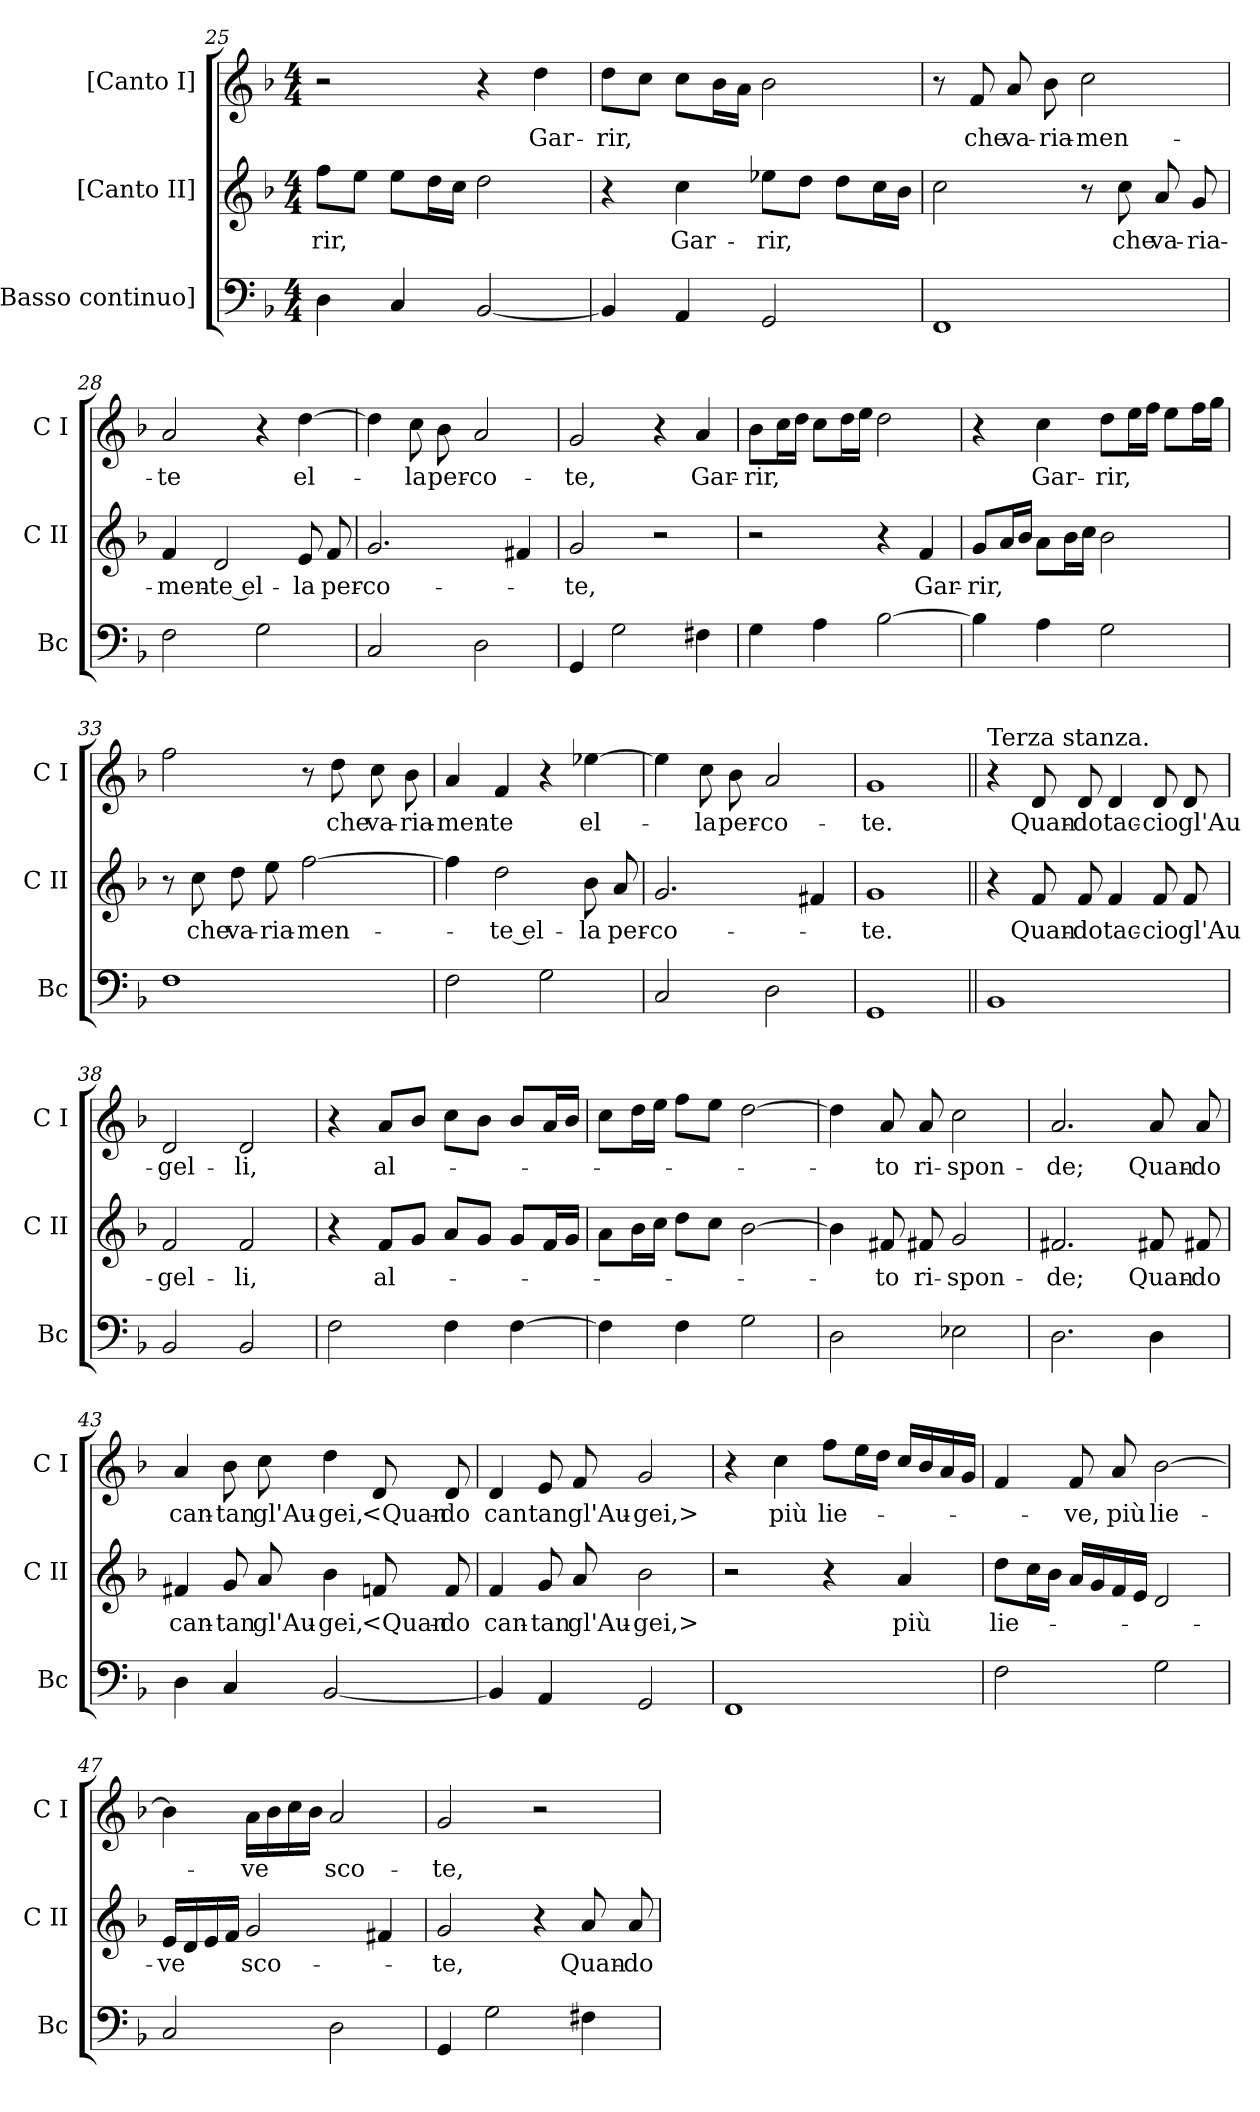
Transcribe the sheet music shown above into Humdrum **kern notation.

**kern	**kern	**text	**kern	**text
*part3	*part2	*part2	*part1	*part1
*staff3	*staff2	*staff2	*staff1	*staff1
*I"[Basso continuo]	*I"[Canto II]	*	*I"[Canto I]	*
*I'Bc	*I'C II	*	*I'C I	*
*clefF4	*clefG2	*	*clefG2	*
*k[b-]	*k[b-]	*	*k[b-]	*
*F:	*F:	*	*F:	*
*M4/4	*M4/4	*	*M4/4	*
=25	=25	=25	=25	=25
4D	8ffL	-rir,	2r	.
.	8eeJ	.	.	.
4C	8eeL	.	.	.
.	16ddL	.	.	.
.	16ccJJ	.	.	.
[2BB-	2dd	.	4r	.
.	.	.	4dd	Gar-
=26	=26	=26	=26	=26
4BB-]	4r	.	8ddL	-rir,
.	.	.	8ccJ	.
4AA	4cc	Gar-	8ccL	.
.	.	.	16b-L	.
.	.	.	16aJJ	.
2GG	8ee-XL	-rir,	2b-	.
.	8ddJ	.	.	.
.	8ddL	.	.	.
.	16ccL	.	.	.
.	16b-JJ	.	.	.
=27	=27	=27	=27	=27
1FF	2cc	.	8r	.
.	.	.	8f	che
.	.	.	8a	va-
.	.	.	8b-	-ria-
.	8r	.	2cc	-men-
.	8cc	che	.	.
.	8a	va-	.	.
.	8g	-ria-	.	.
=28	=28	=28	=28	=28
2F	4f	-men-	2a	-te
.	2d	-te el-	.	.
2G	.	.	4r	.
.	8e	-la	[4dd	el-
.	8f	per-	.	.
=29	=29	=29	=29	=29
2C	2.g	-co-	4dd]	.
.	.	.	8cc	-la
.	.	.	8b-	per-
2D	.	.	2a	-co-
.	4f#X	.	.	.
=30	=30	=30	=30	=30
4GG	2g	-te,	2g	-te,
2G	.	.	.	.
.	2r	.	4r	.
4F#X	.	.	4a	Gar-
=31	=31	=31	=31	=31
4G	2r	.	8b-L	-rir,
.	.	.	16ccL	.
.	.	.	16ddJJ	.
4A	.	.	8ccL	.
.	.	.	16ddL	.
.	.	.	16eeJJ	.
[2B-	4r	.	2dd	.
.	4f	Gar-	.	.
=32	=32	=32	=32	=32
4B-]	8gL	-rir,	4r	.
.	16aL	.	.	.
.	16b-JJ	.	.	.
4A	8aL	.	4cc	Gar-
.	16b-L	.	.	.
.	16ccJJ	.	.	.
2G	2b-	.	8ddL	-rir,
.	.	.	16eeL	.
.	.	.	16ffJJ	.
.	.	.	8eeL	.
.	.	.	16ffL	.
.	.	.	16ggJJ	.
=33	=33	=33	=33	=33
1F	8r	.	2ff	.
.	8cc	che	.	.
.	8dd	va-	.	.
.	8ee	-ria-	.	.
.	[2ff	-men-	8r	.
.	.	.	8dd	che
.	.	.	8cc	va-
.	.	.	8b-	-ria-
=34	=34	=34	=34	=34
2F	4ff]	.	4a	-men-
.	2dd	-te el-	4f	-te
2G	.	.	4r	.
.	8b-	-la	[4ee-X	el-
.	8a	per-	.	.
=35	=35	=35	=35	=35
2C	2.g	-co-	4ee-]	.
.	.	.	8cc	-la
.	.	.	8b-	per-
2D	.	.	2a	-co-
.	4f#X	.	.	.
=36	=36	=36	=36	=36
1GG	1g	-te.	1g	-te.
=37||	=37||	=37||	=37||	=37||
!	!	!	!LO:TX:a:t=Terza stanza.	!
1BB-	4r	.	4r	.
.	8f	Quan-	8d	Quan-
.	8f	-do	8d	-do
.	4f	tac-	4d	tac-
.	8f	-cio	8d	-cio
.	8f	gl'Au-	8d	gl'Au-
=38	=38	=38	=38	=38
2BB-	2f	-gel-	2d	-gel-
2BB-	2f	-li,	2d	-li,
=39	=39	=39	=39	=39
2F	4r	.	4r	.
.	8fL	al-	8aL	al-
.	8gJ	.	8b-J	.
4F	8aL	.	8ccL	.
.	8gJ	.	8b-J	.
[4F	8gL	.	8b-L	.
.	16fL	.	16aL	.
.	16gJJ	.	16b-JJ	.
=40	=40	=40	=40	=40
4F]	8aL	.	8ccL	.
.	16b-L	.	16ddL	.
.	16ccJJ	.	16eeJJ	.
4F	8ddL	.	8ffL	.
.	8ccJ	.	8eeJ	.
2G	[2b-	.	[2dd	.
=41	=41	=41	=41	=41
2D	4b-]	.	4dd]	.
.	8f#X	-to	8a	-to
.	8f#X	ri-	8a	ri-
2E-X	2g	-spon-	2cc	-spon-
=42	=42	=42	=42	=42
2.D	2.f#X	-de;	2.a	-de;
4D	8f#X	Quan-	8a	Quan-
.	8f#X	-do	8a	-do
=43	=43	=43	=43	=43
4D	4f#X	can-	4a	can-
4C	8g	-tan	8b-	-tan
.	8a	gl'Au-	8cc	gl'Au-
[2BB-	4b-	-gei,	4dd	-gei,
.	8fn	<Quan-	8d	<Quan-
.	8f	-do	8d	-do
=44	=44	=44	=44	=44
4BB-]	4f	can-	4d	can
4AA	8g	-tan	8e	tan
.	8a	gl'Au-	8f	gl'Au-
2GG	2b-	-gei,>	2g	-gei,>
=45	=45	=45	=45	=45
1FF	2r	.	4r	.
.	.	.	4cc	più
.	4r	.	8ffL	lie-
.	.	.	16eeL	.
.	.	.	16ddJJ	.
.	4a	più	16ccLL	.
.	.	.	16b-	.
.	.	.	16a	.
.	.	.	16gJJ	.
=46	=46	=46	=46	=46
2F	8ddL	lie-	4f	.
.	16ccL	.	.	.
.	16b-JJ	.	.	.
.	16aLL	.	8f	-ve,
.	16g	.	.	.
.	16f	.	8a	più
.	16eJJ	.	.	.
2G	2d	.	[2b-	lie-
=47	=47	=47	=47	=47
2C	16eLL	-ve	4b-]	.
.	16d	.	.	.
.	16e	.	.	.
.	16fJJ	.	.	.
.	2g	sco-	16aLL	-ve
.	.	.	16b-	.
.	.	.	16cc	.
.	.	.	16b-JJ	.
2D	.	.	2a	sco-
.	4f#X	.	.	.
=48	=48	=48	=48	=48
4GG	2g	-te,	2g	-te,
2G	.	.	.	.
.	4r	.	2r	.
4F#X	8a	Quan-	.	.
.	8a	-do	.	.
=	=	=	=	=
*-	*-	*-	*-	*-
